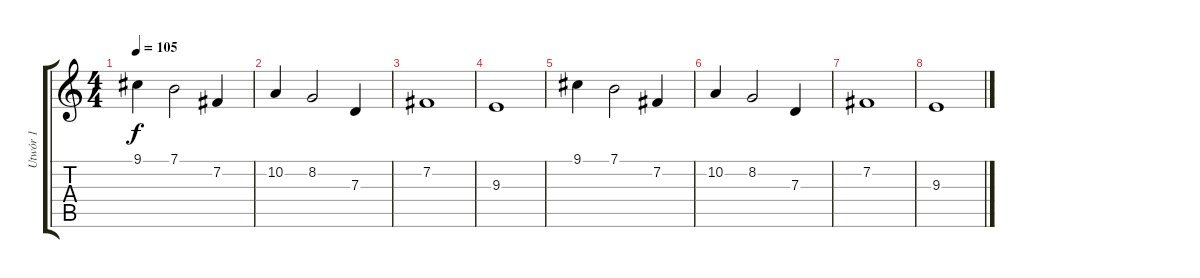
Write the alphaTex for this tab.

\track ("Utwór 1" "Utwór 1") {instrument viola}
\staff {score tabs}
\tuning (E4 B3 G3 D3 A2 E2) {hide}
\ts (4 4)
\tempo 105
\clef g2
\ks c
9.1.4{dy f instrument viola} 7.1.2 7.2.4 |
10.2.4 8.2.2 7.3.4 |
7.2.1 |
9.3.1 |
9.1.4 7.1.2 7.2.4 |
10.2.4 8.2.2 7.3.4 |
7.2.1 |
9.3.1
